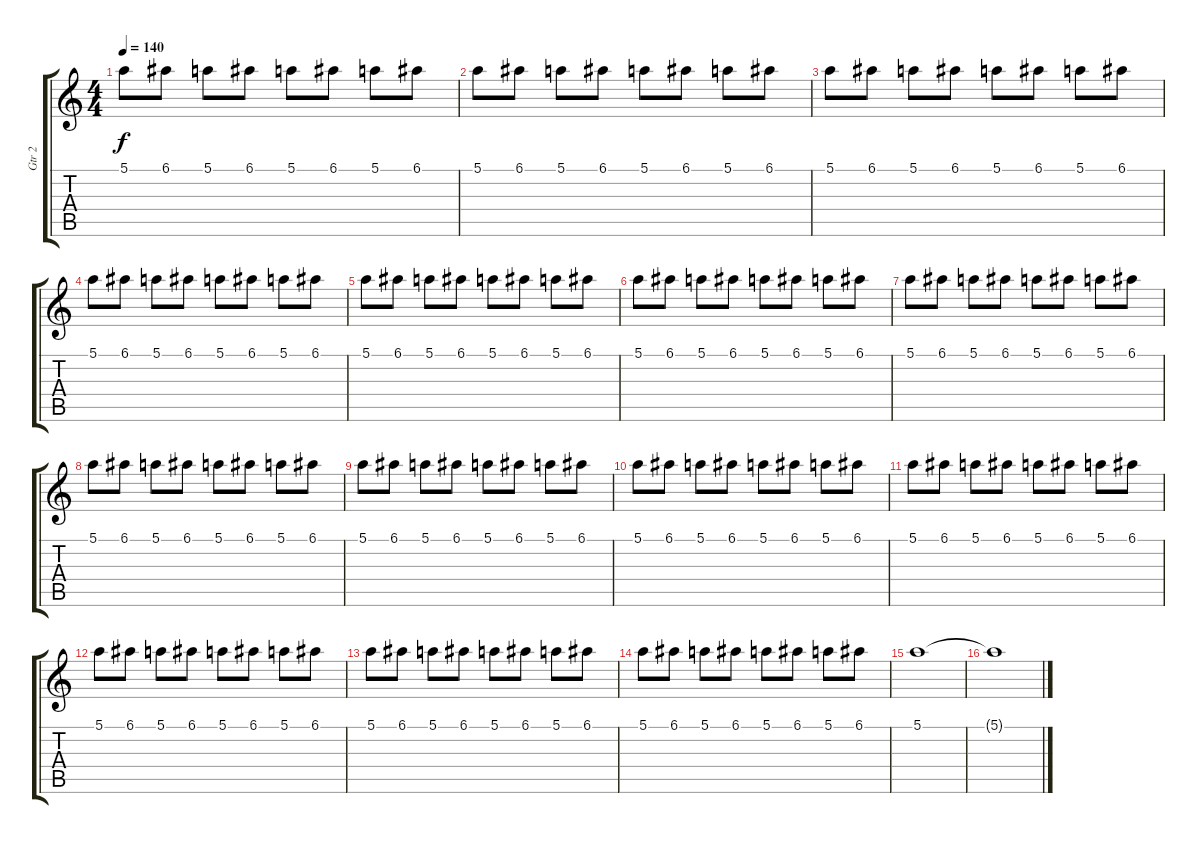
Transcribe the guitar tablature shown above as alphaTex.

\track ("Gtr 2" "Gtr 2") {instrument overdrivenguitar}
\staff {score tabs}
\tuning (E4 B3 G3 D3 A2 D2) {hide}
\ts (4 4)
\tempo 140
\clef g2
\ks c
5.1.8{dy f} 6.1.8 5.1.8 6.1.8 5.1.8 6.1.8 5.1.8 6.1.8 |
5.1.8 6.1.8 5.1.8 6.1.8 5.1.8 6.1.8 5.1.8 6.1.8 |
5.1.8 6.1.8 5.1.8 6.1.8 5.1.8 6.1.8 5.1.8 6.1.8 |
5.1.8 6.1.8 5.1.8 6.1.8 5.1.8 6.1.8 5.1.8 6.1.8 |
5.1.8 6.1.8 5.1.8 6.1.8 5.1.8 6.1.8 5.1.8 6.1.8 |
5.1.8 6.1.8 5.1.8 6.1.8 5.1.8 6.1.8 5.1.8 6.1.8 |
5.1.8 6.1.8 5.1.8 6.1.8 5.1.8 6.1.8 5.1.8 6.1.8 |
5.1.8 6.1.8 5.1.8 6.1.8 5.1.8 6.1.8 5.1.8 6.1.8 |
5.1.8 6.1.8 5.1.8 6.1.8 5.1.8 6.1.8 5.1.8 6.1.8 |
5.1.8 6.1.8 5.1.8 6.1.8 5.1.8 6.1.8 5.1.8 6.1.8 |
5.1.8 6.1.8 5.1.8 6.1.8 5.1.8 6.1.8 5.1.8 6.1.8 |
5.1.8 6.1.8 5.1.8 6.1.8 5.1.8 6.1.8 5.1.8 6.1.8 |
5.1.8 6.1.8 5.1.8 6.1.8 5.1.8 6.1.8 5.1.8 6.1.8 |
5.1.8 6.1.8 5.1.8 6.1.8 5.1.8 6.1.8 5.1.8 6.1.8 |
5.1.1 |
5.1{t}.1
